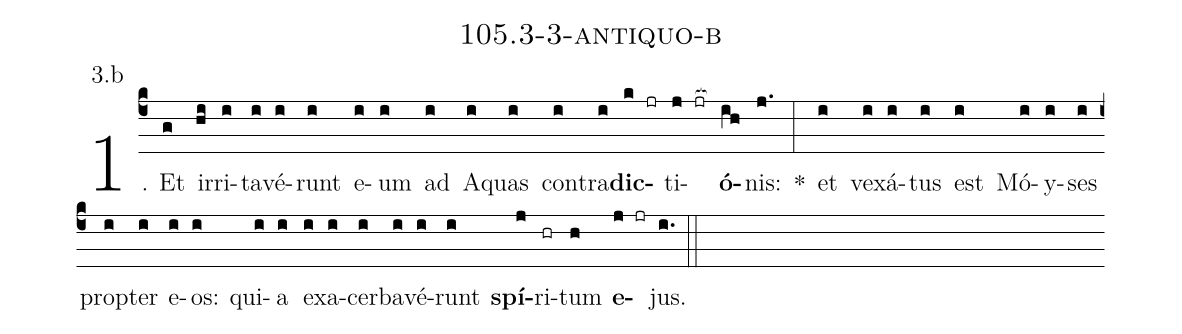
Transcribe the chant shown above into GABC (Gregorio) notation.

name: 105.3-3-antiquo-b;
annotation: 3.b;
%%
(c4)1. Et(g) ir(hi)ri(i)ta(i)vé(i)runt(i) e(i)um(i) ad(i) A(i)quas(i) con(i)tra(i)<b>dic</b>(k jr)ti(j jr[ocb:1{])<b>ó</b>(ih[ocb:0}])nis:(j.) *(:) et(i) ve(i)xá(i)tus(i) est(i) Mó(i)y(i)ses(i) prop(i)ter(i) e(i)os:(i) qui(i)a(i) ex(i)a(i)cer(i)ba(i)vé(i)runt(i) <b>spí</b>(j)ri(hr)tum(h) <b>e</b>(j jr)jus.(i.) (::)


%E(i) u(i) o(j) u(h) a(j) e.(i.) (::)
